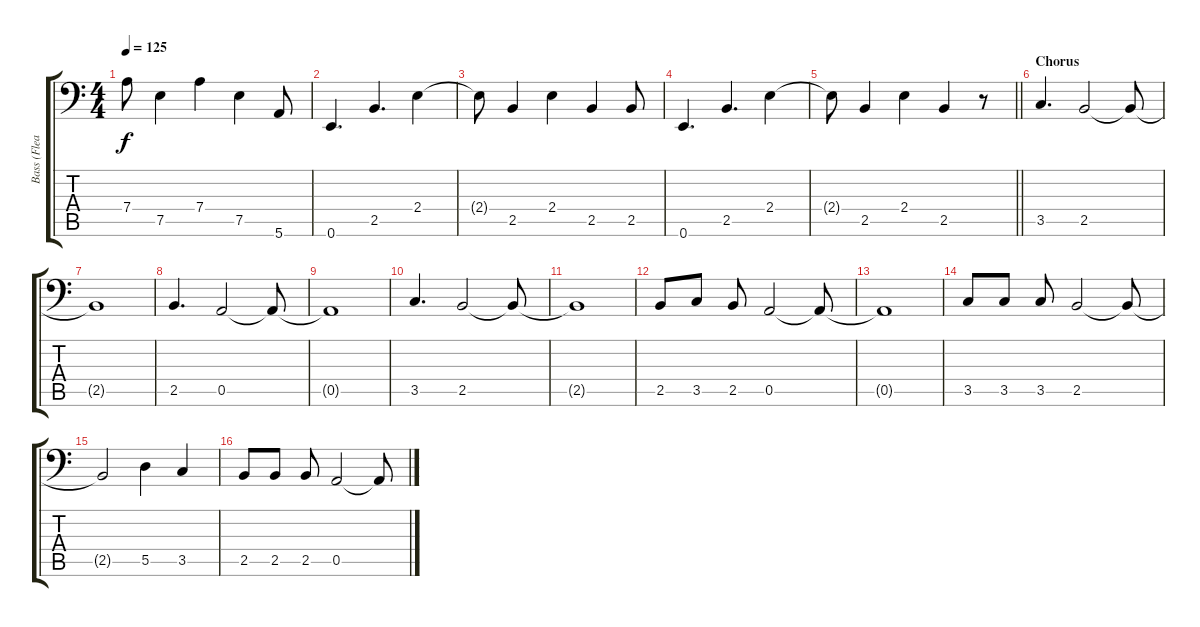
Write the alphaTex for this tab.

\track ("Bass (Flea)" "Bass (Flea") {instrument electricbassfinger}
\staff {score tabs}
\tuning (E3 B2 G2 D2 A1 E1) {hide}
\ts (4 4)
\tempo 125
\clef f4
\ks c
7.4{t}.8{dy f} 7.5.4 7.4.4 7.5.4 5.6.8 |
0.6.4{d} 2.5.4{d} 2.4.4 |
2.4{t}.8 2.5.4 2.4.4 2.5.4 2.5.8 |
0.6.4{d} 2.5.4{d} 2.4.4 |
\barLineRight lightlight
2.4{t}.8 2.5.4 2.4.4 2.5.4 r.8 |
\section ("" "Chorus")
3.5.4{d} 2.5.2 2.5{t}.8 |
2.5{t}.1 |
2.5.4{d} 0.5.2 0.5{t}.8 |
0.5{t}.1 |
3.5.4{d} 2.5.2 2.5{t}.8 |
2.5{t}.1 |
2.5.8 3.5.8 2.5.8 0.5.2 0.5{t}.8 |
0.5{t}.1 |
3.5.8 3.5.8 3.5.8 2.5.2 2.5{t}.8 |
2.5{t}.2 5.5.4 3.5.4 |
2.5.8 2.5.8 2.5.8 0.5.2 0.5{t}.8
